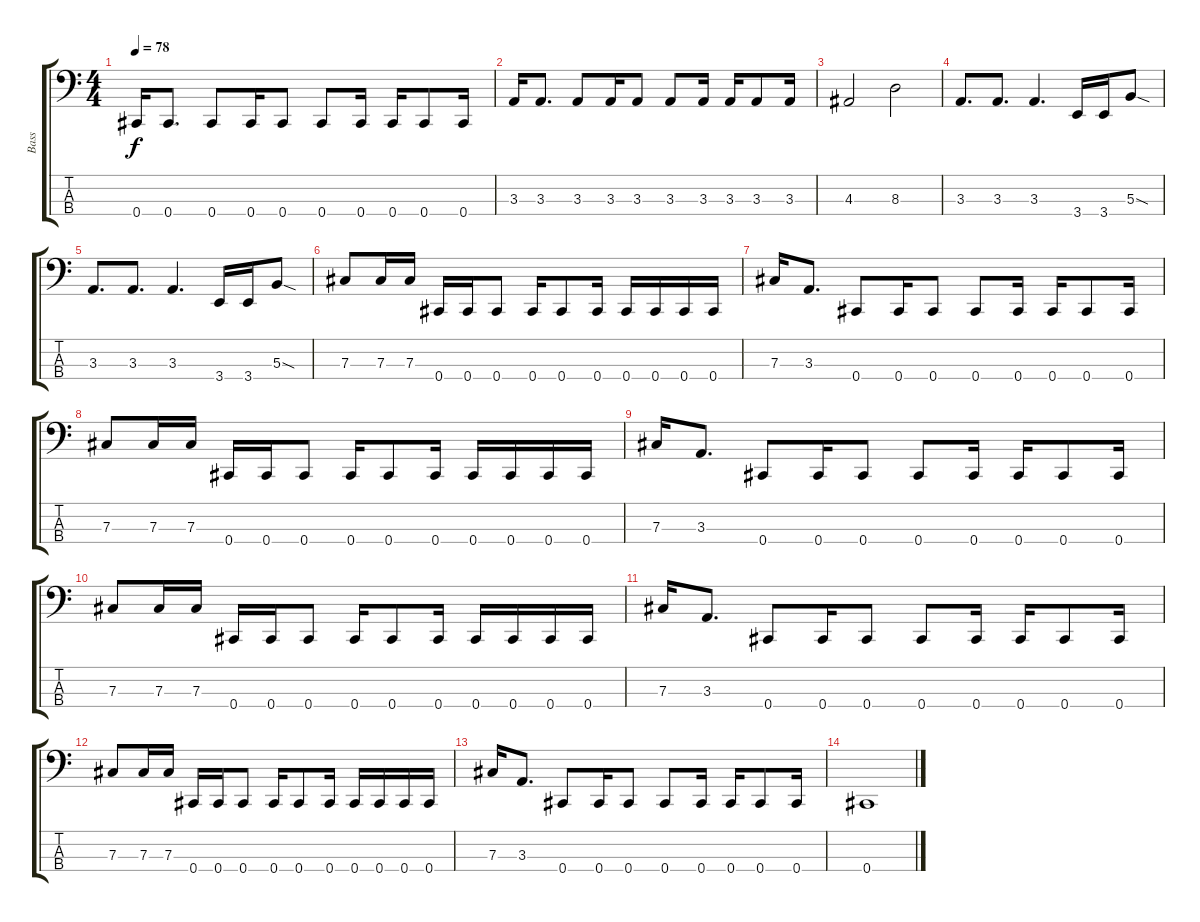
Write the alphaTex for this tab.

\track ("Bass" "Bass") {instrument electricbassfinger}
\staff {score tabs}
\tuning (E2 B1 Gb1 Db1) {hide}
\ts (4 4)
\tempo 78
\clef f4
\ks c
0.4.16{dy f} 0.4.8{d} 0.4.8 0.4.16 0.4.8 0.4.8 0.4.16 0.4.16 0.4.8 0.4.16 |
3.3.16 3.3.8{d} 3.3.8 3.3.16 3.3.8 3.3.8 3.3.16 3.3.16 3.3.8 3.3.16 |
4.3.2 8.3.2 |
3.3.8{d} 3.3.8{d} 3.3.4{d} 3.4.16 3.4.16 5.3{sod}.8 |
3.3.8{d} 3.3.8{d} 3.3.4{d} 3.4.16 3.4.16 5.3{sod}.8 |
7.3.8 7.3.16 7.3.16 0.4.16 0.4.16 0.4.8 0.4.16 0.4.8 0.4.16 0.4.16 0.4.16 0.4.16 0.4.16 |
7.3.16 3.3.8{d} 0.4.8 0.4.16 0.4.8 0.4.8 0.4.16 0.4.16 0.4.8 0.4.16 |
7.3.8 7.3.16 7.3.16 0.4.16 0.4.16 0.4.8 0.4.16 0.4.8 0.4.16 0.4.16 0.4.16 0.4.16 0.4.16 |
7.3.16 3.3.8{d} 0.4.8 0.4.16 0.4.8 0.4.8 0.4.16 0.4.16 0.4.8 0.4.16 |
7.3.8 7.3.16 7.3.16 0.4.16 0.4.16 0.4.8 0.4.16 0.4.8 0.4.16 0.4.16 0.4.16 0.4.16 0.4.16 |
7.3.16 3.3.8{d} 0.4.8 0.4.16 0.4.8 0.4.8 0.4.16 0.4.16 0.4.8 0.4.16 |
7.3.8 7.3.16 7.3.16 0.4.16 0.4.16 0.4.8 0.4.16 0.4.8 0.4.16 0.4.16 0.4.16 0.4.16 0.4.16 |
7.3.16 3.3.8{d} 0.4.8 0.4.16 0.4.8 0.4.8 0.4.16 0.4.16 0.4.8 0.4.16 |
0.4.1
